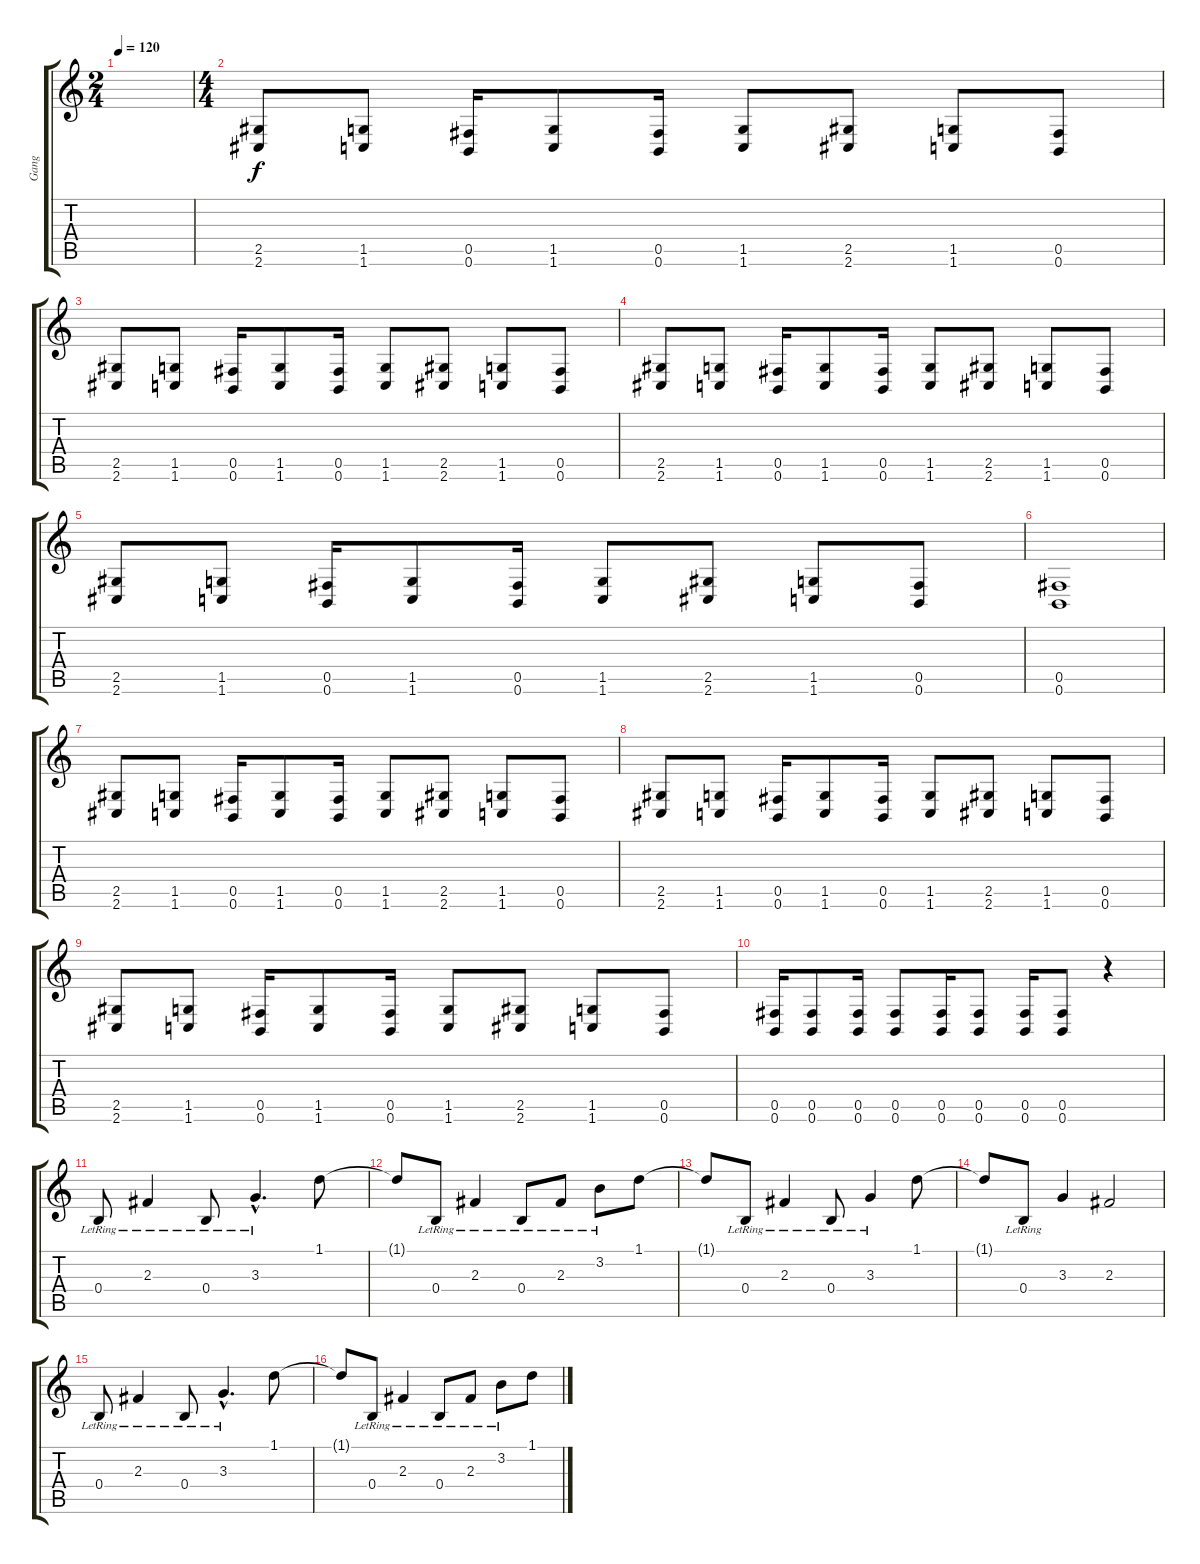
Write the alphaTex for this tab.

\track ("Gang" "Gang") {instrument distortionguitar}
\staff {score tabs}
\tuning (Db4 Ab3 E3 B2 Gb2 B1) {hide}
\ts (2 4)
\tempo 120
\clef g2
\ks c
|
\ts (4 4)
(2.5 2.6).8 (1.5 1.6).8 (0.5 0.6).16 (1.5 1.6).8 (0.5 0.6).16 (1.5 1.6).8 (2.5 2.6).8 (1.5 1.6).8 (0.5 0.6).8 |
(2.5 2.6).8 (1.5 1.6).8 (0.5 0.6).16 (1.5 1.6).8 (0.5 0.6).16 (1.5 1.6).8 (2.5 2.6).8 (1.5 1.6).8 (0.5 0.6).8 |
(2.5 2.6).8 (1.5 1.6).8 (0.5 0.6).16 (1.5 1.6).8 (0.5 0.6).16 (1.5 1.6).8 (2.5 2.6).8 (1.5 1.6).8 (0.5 0.6).8 |
(2.5 2.6).8 (1.5 1.6).8 (0.5 0.6).16 (1.5 1.6).8 (0.5 0.6).16 (1.5 1.6).8 (2.5 2.6).8 (1.5 1.6).8 (0.5 0.6).8 |
(0.5 0.6).1 |
(2.5 2.6).8 (1.5 1.6).8 (0.5 0.6).16 (1.5 1.6).8 (0.5 0.6).16 (1.5 1.6).8 (2.5 2.6).8 (1.5 1.6).8 (0.5 0.6).8 |
(2.5 2.6).8 (1.5 1.6).8 (0.5 0.6).16 (1.5 1.6).8 (0.5 0.6).16 (1.5 1.6).8 (2.5 2.6).8 (1.5 1.6).8 (0.5 0.6).8 |
(2.5 2.6).8 (1.5 1.6).8 (0.5 0.6).16 (1.5 1.6).8 (0.5 0.6).16 (1.5 1.6).8 (2.5 2.6).8 (1.5 1.6).8 (0.5 0.6).8 |
(0.5 0.6).16 (0.5 0.6).8 (0.5 0.6).16 (0.5 0.6).8 (0.5 0.6).16 (0.5 0.6).8 (0.5 0.6).16 (0.5 0.6).8 r.4 |
0.4{lr}.8{instrument acousticguitarsteel} 2.3{lr}.4 0.4{lr}.8 3.3{hac lr}.4{d} 1.1.8 |
1.1{t}.8 0.4{lr}.8 2.3{lr}.4 0.4{lr}.8 2.3{lr}.8 3.2{lr}.8 1.1.8 |
1.1{t}.8 0.4{lr}.8 2.3{lr}.4 0.4{lr}.8 3.3{lr}.4 1.1.8 |
1.1{t}.8 0.4{lr}.8 3.3.4 2.3.2 |
0.4{lr}.8 2.3{lr}.4 0.4{lr}.8 3.3{hac lr}.4{d} 1.1.8 |
1.1{t}.8 0.4{lr}.8 2.3{lr}.4 0.4{lr}.8 2.3{lr}.8 3.2{lr}.8 1.1.8
